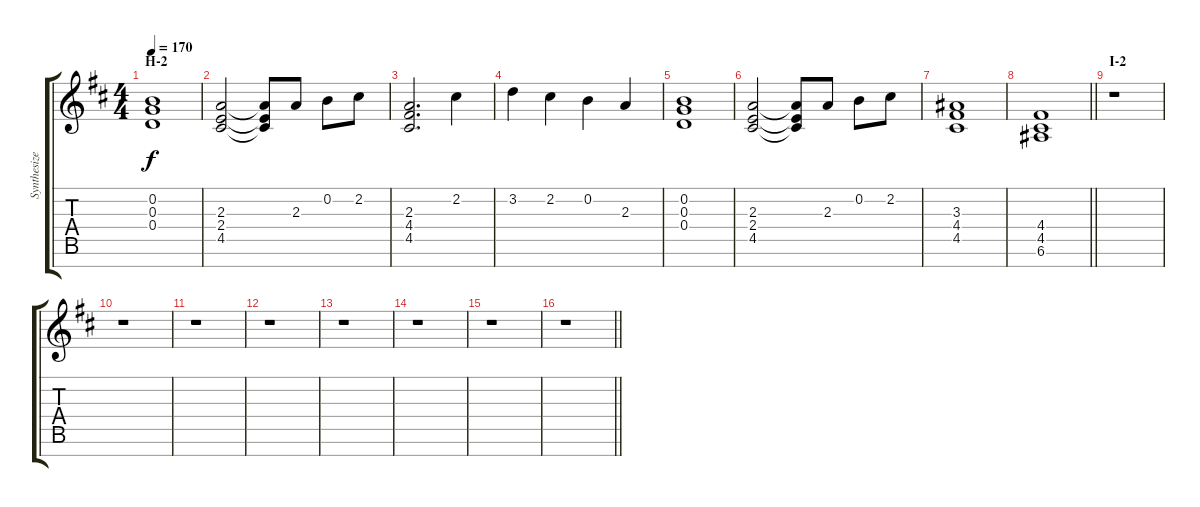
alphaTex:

\track ("Synthesizer" "Synthesize") {instrument fx5brightness}
\staff {score tabs}
\tuning (E5 B4 G4 D4 A3 E3 B2) {hide}
\ts (4 4)
\section ("" "H-2")
\tempo 170
\clef g2
\ks d
(0.2 0.3 0.4).1{dy f} |
(2.3 2.4 4.5).2 (2.3{t} 2.4{t} 4.5{t}).8 2.3.8 0.2.8 2.2.8 |
(2.3 4.4 4.5).2{d} 2.2.4 |
3.2.4 2.2.4 0.2.4 2.3.4 |
(0.2 0.3 0.4).1 |
(2.3 2.4 4.5).2 (2.3{t} 2.4{t} 4.5{t}).8 2.3.8 0.2.8 2.2.8 |
(3.3 4.4 4.5).1 |
\barLineRight lightlight
(4.4 4.5 6.6).1 |
\section ("" "I-2")
r.1 |
r.1 |
r.1 |
r.1 |
r.1 |
r.1 |
r.1 |
\barLineRight lightlight
r.1
